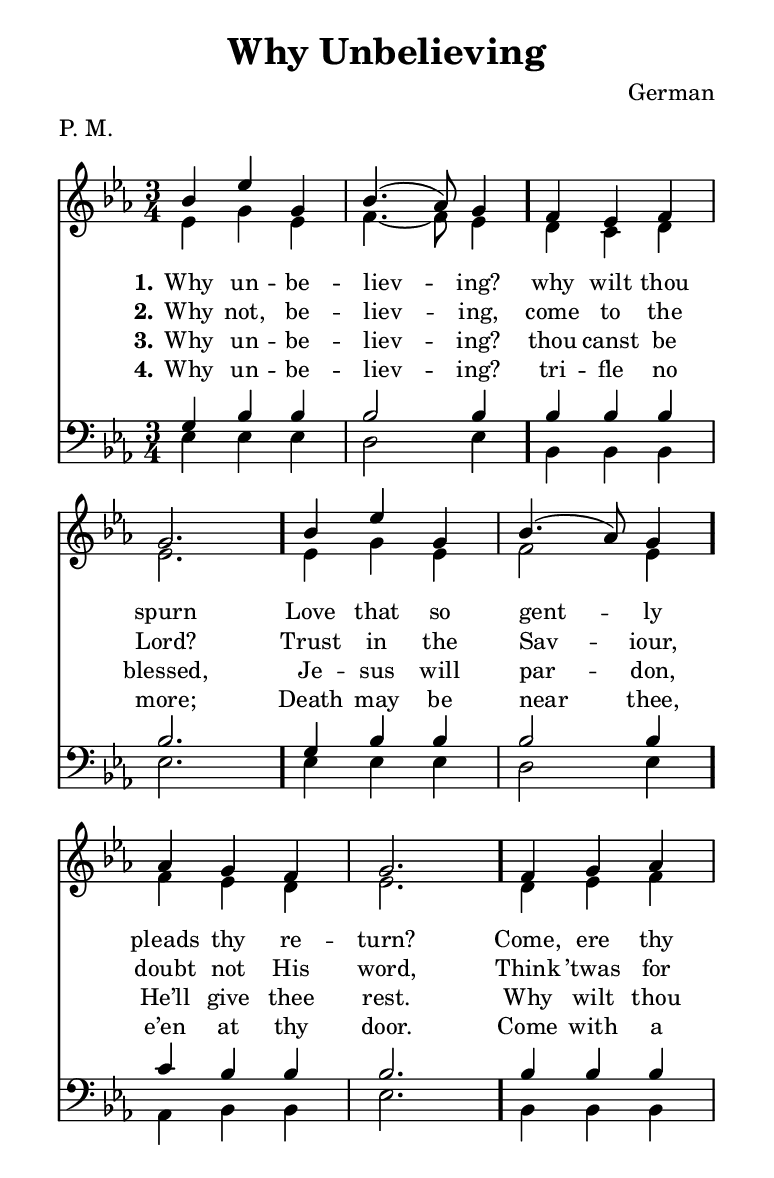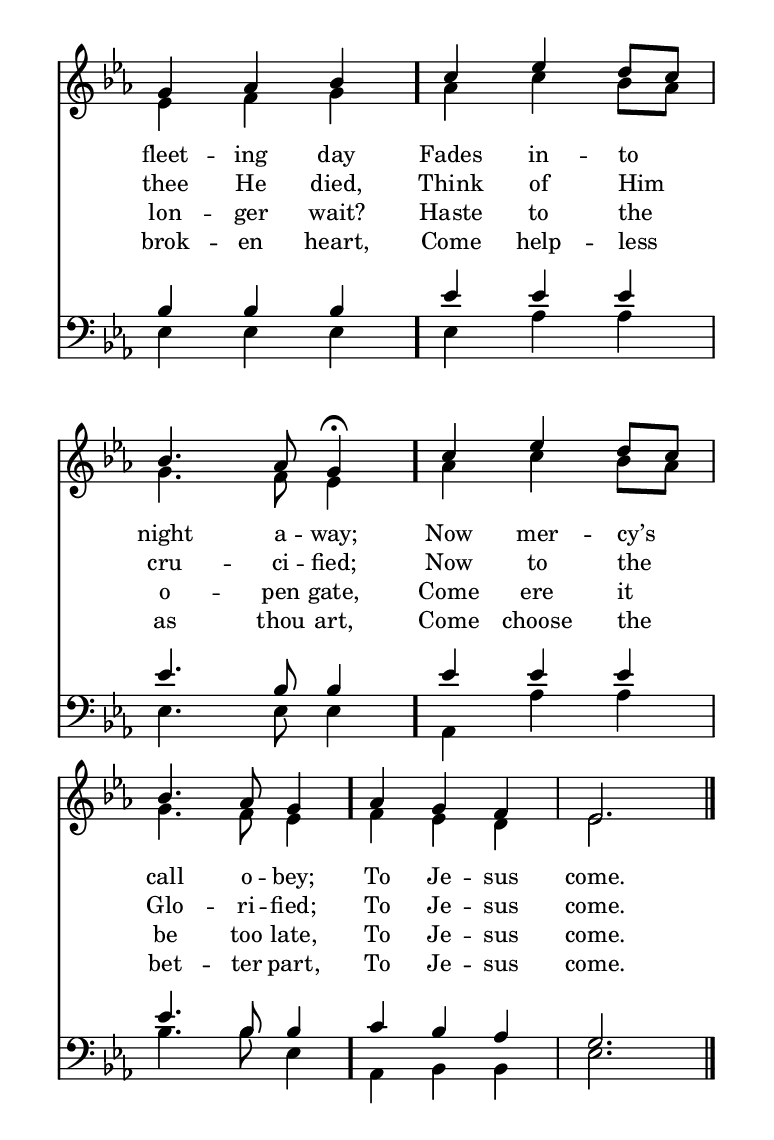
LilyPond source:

\include "common/global.ily"
\paper {
  \include "common/paper.ily"
  ragged-bottom = ##t
  ragged-last-bottom = ##t
  systems-per-page = 3
  %page-count = ##f
}

\header{
  hymnnumber = "58"
  title = "Why Unbelieving"
  tunename = ""
  meter = "P. M."
  %poet = ""
  composer = "German"
  %copyright = ""
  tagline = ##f
}

% for fermata in MIDI
ta = { \tempo 4=80 }
tb = { \tempo 4=40 }

patternAA = { \ta c4 c4 c4      | c4. c8 c4 | c4 c4 c4 | c2. }
patternAB = {     c4 c4 c4      | c2     c4 | c4 c4 c4 | c2. }
patternAC = { \ta c4 c4 c8[ c8] | c4. c8 c4 | c4 c4 c4 | c2. }
patternAD = {     c4 c4 c8[ c8] | c4. c8 \tb c4 \ta }

patternBA = { \ta c4 c4 c4 | c4 c4 c4 }

global = {
  \include "common/overrides.ily"
  \override Staff.TimeSignature.style = #'()
  \time 3/4
  \override Score.MetronomeMark.transparent = ##t % hide all fermata changes too
  \ta
  \key ees \major
  %\partial 4
  \autoBeamOff
}

notesSoprano = {
\global
\relative c'' {

  \changePitch \patternAA { bes ees g, | bes( aes) g | f ees f | g }
  \changePitch \patternAA { bes ees g, | bes( aes) g | aes g f | g }
  \changePitch \patternBA { f g aes | g aes bes }
  \changePitch \patternAD { c ees d c | bes aes g \fermata }
  \changePitch \patternAC { c ees d c | bes aes g | aes g f | ees }

  \bar "|."

}
}

notesAlto = {
\global
\relative e' {

  \changePitch \patternAA { ees g ees | f ~ f ees | d c d | ees }
  \changePitch \patternAB { ees g ees | f ees | f ees d | ees }
  \changePitch \patternBA { d ees f | ees f g }
  \changePitch \patternAC { aes c bes aes | g f ees }
  \changePitch \patternAC { aes c bes aes | g f ees | f ees d | ees }

}
}

notesTenor = {
\global
\relative a {

  \changePitch \patternAB { g bes bes | bes bes | bes bes bes | bes }
  \changePitch \patternAB { g bes bes | bes bes | c bes bes | bes }
  \changePitch \patternBA { bes bes bes | bes bes bes }
  \changePitch \patternAA { ees ees ees | ees bes bes }
  \changePitch \patternAA { ees ees ees | ees bes bes | c bes aes | g }

}
}

notesBass = {
\global
\relative f {

  \changePitch \patternAB { ees ees ees | d ees | bes bes bes | ees }
  \changePitch \patternAB { ees ees ees | d ees | aes, bes bes | ees }
  \changePitch \patternBA { bes bes bes | ees ees ees }
  \changePitch \patternAA { ees aes aes | ees ees ees }
  \changePitch \patternAA { aes, aes' aes | bes bes ees, | aes, bes bes | ees }

}
}

wordsA = \lyricmode {
\set stanza = "1."

Why un -- be -- liev -- ing? { \bar "." } why wilt thou spurn \bar "."
Love that so gent -- ly { \bar "." } pleads thy re -- turn? \bar "."
Come, ere thy fleet -- ing day \bar "."
Fades in -- to night a -- way; \bar "."
Now mer -- cy’s call o -- bey; \bar "."
To Je -- sus come. \bar "."

}

wordsB = \lyricmode {
\set stanza = "2."

Why not, be -- liev -- ing, come to the Lord?
Trust in the Sav -- iour, doubt not His word,
Think ’twas for thee He died,
Think of Him cru -- ci -- fied;
Now to the Glo -- ri -- fied;
To Je -- sus come.

}

wordsC = \lyricmode {
\set stanza = "3."

Why un -- be -- liev -- ing? thou canst be blessed,
Je -- sus will par -- don,
He’ll give thee rest.
Why wilt thou lon -- ger wait?
Haste to the o -- pen gate,
Come ere it be too late,
To Je -- sus come.

}

wordsD = \lyricmode {
\set stanza = "4."

Why un -- be -- liev -- ing? tri -- fle no more;
Death may be near thee, e’en at thy door.
Come with a brok -- en heart,
Come help -- less as thou art,
Come choose the bet -- ter part,
To Je -- sus come.

}

\score {
  \context ChoirStaff <<
    \context Staff = upper <<
      \set ChoirStaff.systemStartDelimiter = #'SystemStartBar
      \context Voice  = sopranos { \voiceOne << \notesSoprano >> }
      \context Voice  = altos { \voiceTwo << \notesAlto >> }
      \context Lyrics = one   \lyricsto sopranos \wordsA
      \context Lyrics = two   \lyricsto sopranos \wordsB
      \context Lyrics = three \lyricsto sopranos \wordsC
      \context Lyrics = four  \lyricsto sopranos \wordsD
    >>
    \context Staff = men <<
      \clef bass
      \context Voice  = tenors { \voiceOne << \notesTenor >> }
      \context Voice  = basses { \voiceTwo << \notesBass >> }
    >>
  >>
  \layout {
    \include "common/layout.ily"
  }
  \midi{
    \include "common/midi.ily"
  }
}

\version "2.18.0"  % necessary for upgrading to future LilyPond versions.

% vi:set et ts=2 sw=2 ai nocindent syntax=lilypond:
